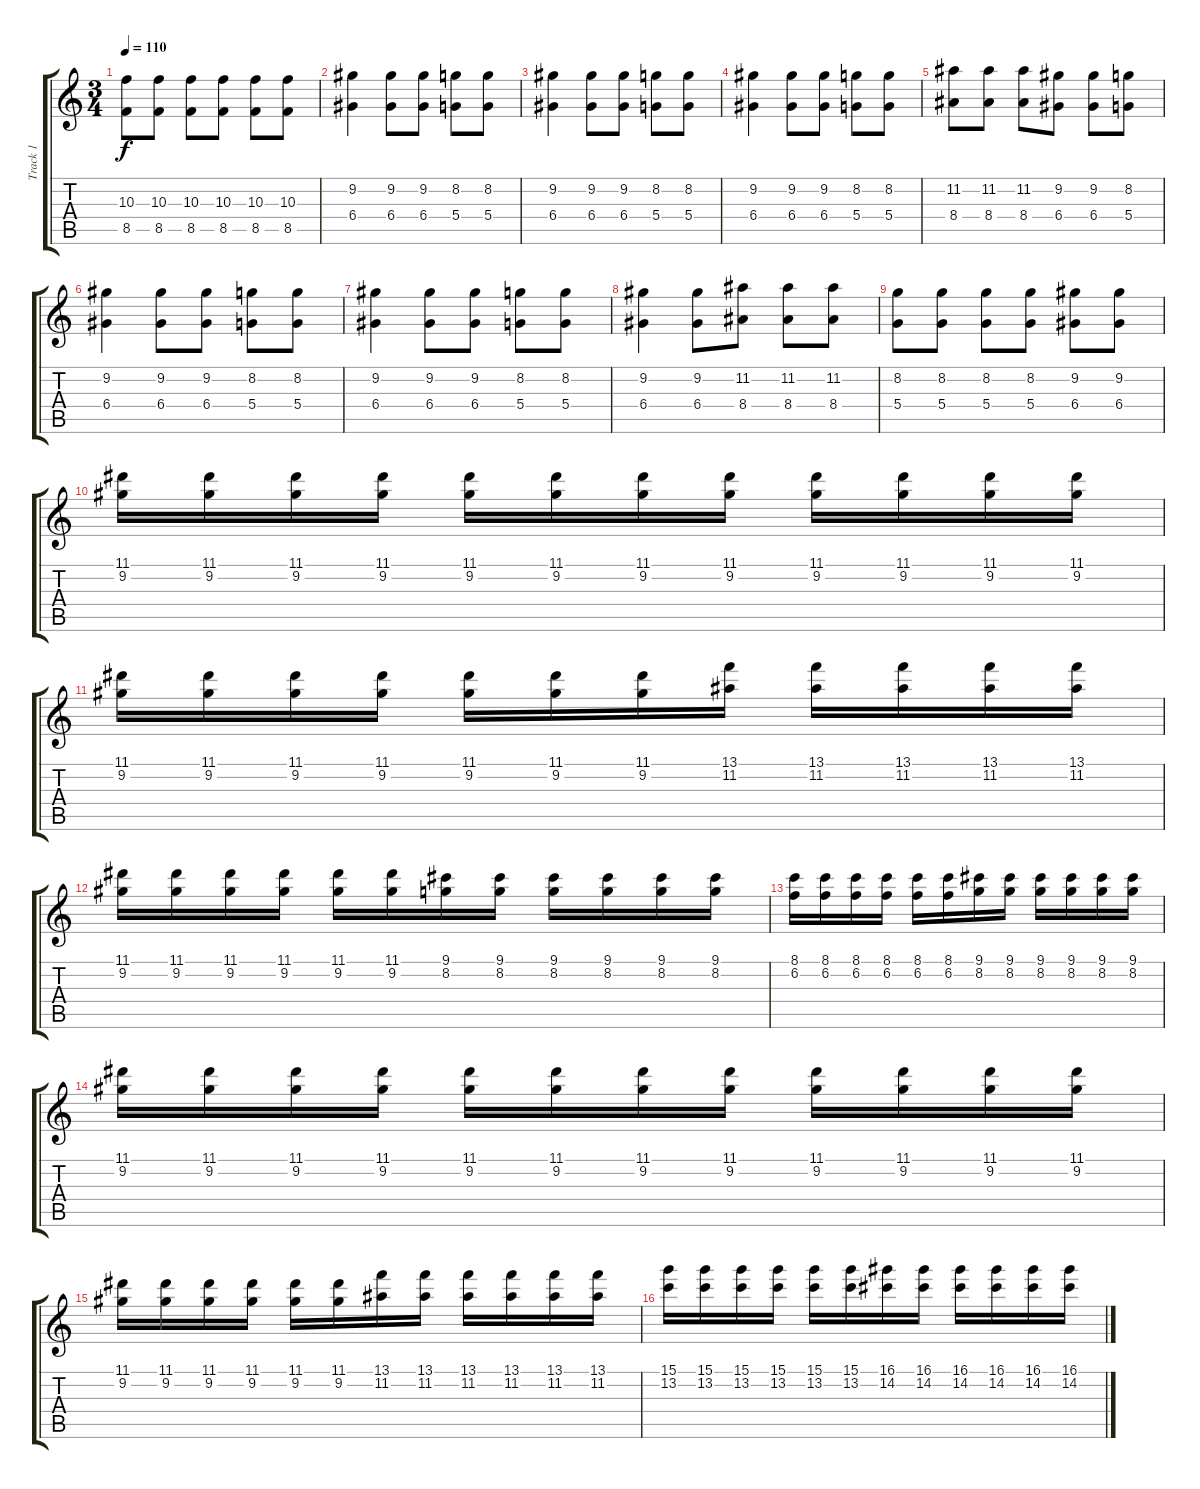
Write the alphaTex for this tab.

\track ("Track 1" "Track 1") {instrument electricguitarjazz}
\staff {score tabs}
\tuning (E4 B3 G3 D3 A2 E2) {hide}
\ts (3 4)
\tempo 110
\clef g2
\ks c
(10.3{t} 8.5{t}).8{dy f} (10.3 8.5).8 (10.3 8.5).8 (10.3 8.5).8 (10.3 8.5).8 (10.3 8.5).8 |
(9.2 6.4).4 (9.2 6.4).8 (9.2 6.4).8 (8.2 5.4).8 (8.2 5.4).8 |
(9.2 6.4).4 (9.2 6.4).8 (9.2 6.4).8 (8.2 5.4).8 (8.2 5.4).8 |
(9.2 6.4).4 (9.2 6.4).8 (9.2 6.4).8 (8.2 5.4).8 (8.2 5.4).8 |
(11.2 8.4).8 (11.2 8.4).8 (11.2 8.4).8 (9.2 6.4).8 (9.2 6.4).8 (8.2 5.4).8 |
(9.2 6.4).4 (9.2 6.4).8 (9.2 6.4).8 (8.2 5.4).8 (8.2 5.4).8 |
(9.2 6.4).4 (9.2 6.4).8 (9.2 6.4).8 (8.2 5.4).8 (8.2 5.4).8 |
(9.2 6.4).4 (9.2 6.4).8 (11.2 8.4).8 (11.2 8.4).8 (11.2 8.4).8 |
(8.2 5.4).8 (8.2 5.4).8 (8.2 5.4).8 (8.2 5.4).8 (9.2 6.4).8 (9.2 6.4).8 |
(11.1 9.2).16 (11.1 9.2).16 (11.1 9.2).16 (11.1 9.2).16 (11.1 9.2).16 (11.1 9.2).16 (11.1 9.2).16 (11.1 9.2).16 (11.1 9.2).16 (11.1 9.2).16 (11.1 9.2).16 (11.1 9.2).16 |
(11.1 9.2).16 (11.1 9.2).16 (11.1 9.2).16 (11.1 9.2).16 (11.1 9.2).16 (11.1 9.2).16 (11.1 9.2).16 (13.1 11.2).16 (13.1 11.2).16 (13.1 11.2).16 (13.1 11.2).16 (13.1 11.2).16 |
(11.1 9.2).16 (11.1 9.2).16 (11.1 9.2).16 (11.1 9.2).16 (11.1 9.2).16 (11.1 9.2).16 (9.1 8.2).16 (9.1 8.2).16 (9.1 8.2).16 (9.1 8.2).16 (9.1 8.2).16 (9.1 8.2).16 |
(8.1 6.2).16 (8.1 6.2).16 (8.1 6.2).16 (8.1 6.2).16 (8.1 6.2).16 (8.1 6.2).16 (9.1 8.2).16 (9.1 8.2).16 (9.1 8.2).16 (9.1 8.2).16 (9.1 8.2).16 (9.1 8.2).16 |
(11.1 9.2).16 (11.1 9.2).16 (11.1 9.2).16 (11.1 9.2).16 (11.1 9.2).16 (11.1 9.2).16 (11.1 9.2).16 (11.1 9.2).16 (11.1 9.2).16 (11.1 9.2).16 (11.1 9.2).16 (11.1 9.2).16 |
(11.1 9.2).16 (11.1 9.2).16 (11.1 9.2).16 (11.1 9.2).16 (11.1 9.2).16 (11.1 9.2).16 (13.1 11.2).16 (13.1 11.2).16 (13.1 11.2).16 (13.1 11.2).16 (13.1 11.2).16 (13.1 11.2).16 |
(15.1 13.2).16 (15.1 13.2).16 (15.1 13.2).16 (15.1 13.2).16 (15.1 13.2).16 (15.1 13.2).16 (16.1 14.2).16 (16.1 14.2).16 (16.1 14.2).16 (16.1 14.2).16 (16.1 14.2).16 (16.1 14.2).16
